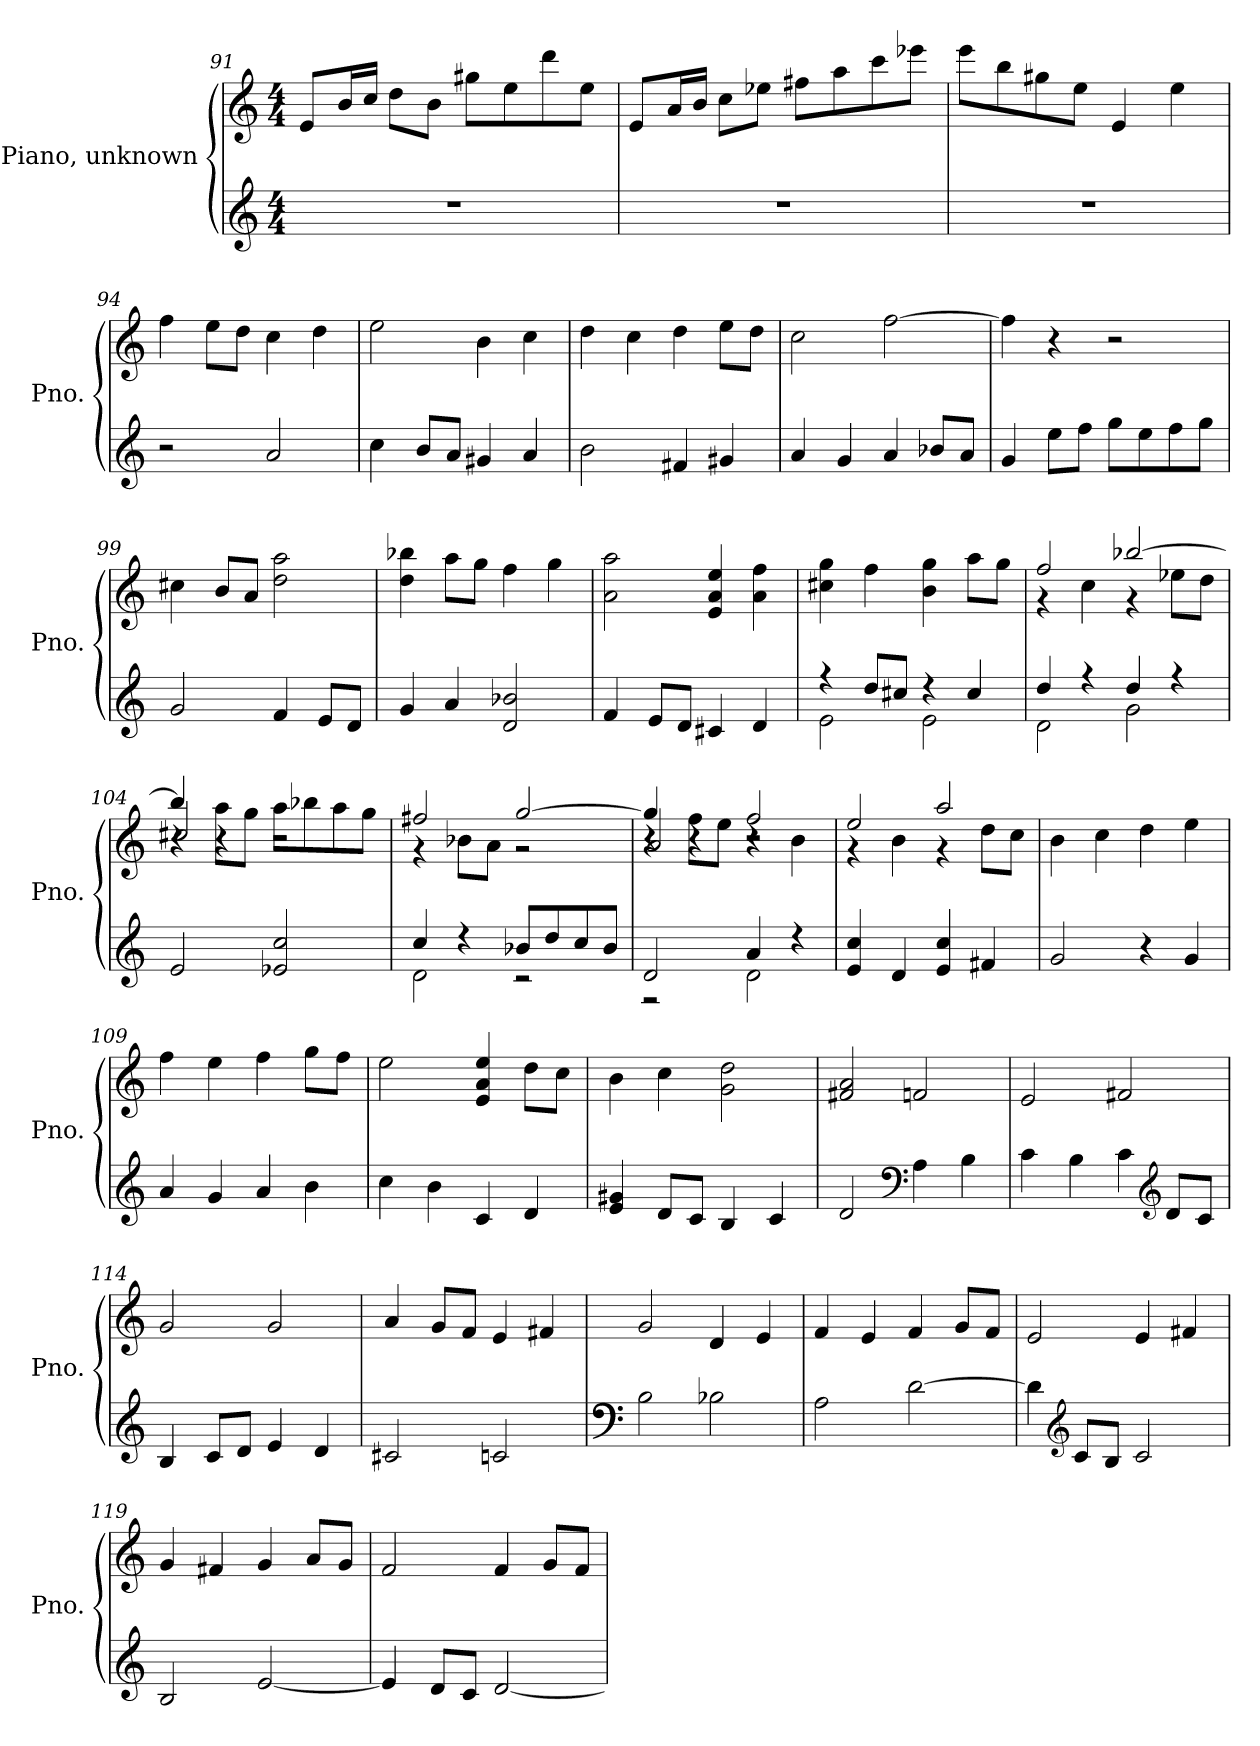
**kern	**kern
*part1	*part1
*staff2	*staff1
*I"Piano, unknown	*
*I'Pno.	*
*clefG2	*clefG2
*k[]	*k[]
*M4/4	*M4/4
=91	=91
1r	8e/L
.	16b/L
.	16cc/JJ
.	8dd\L
.	8b\J
.	8gg#X\L
.	8ee\
.	8ddd\
.	8ee\J
=92	=92
1r	8e/L
.	16a/L
.	16b/JJ
.	8cc\L
.	8ee-X\J
.	8ff#X\L
.	8aa\
.	8ccc\
.	8eee-X\J
=93	=93
1r	8eee\L
.	8bb\
.	8gg#X\
.	8ee\J
.	4e/
.	4ee\
=94	=94
2r	4ff\
.	8ee\L
.	8dd\J
2a/	4cc\
.	4dd\
!!LO:LB:g=z
=95	=95
4cc\	2ee\
8b/L	.
8a/J	.
4g#X/	4b\
4a/	4cc\
=96	=96
2b\	4dd\
.	4cc\
4f#X/	4dd\
4g#X/	8ee\L
.	8dd\J
=97	=97
4a/	2cc\
4g/	.
4a/	[2ff\
8b-X/L	.
8a/J	.
=98	=98
4g/	4ff\]
8ee\L	4r
8ff\J	.
8gg\L	2r
8ee\	.
8ff\	.
8gg\J	.
=99	=99
2g/	4cc#X\
.	8b/L
.	8a/J
4f/	2dd\ 2aa\
8e/L	.
8d/J	.
=100	=100
4g/	4dd\ 4bb-X\
4a/	8aa\L
.	8gg\J
2d/ 2b-X/	4ff\
.	4gg\
!!LO:PB:g=z
=101	=101
4f/	2a\ 2aa\
8e/L	.
8d/J	.
4c#X/	4e/ 4a/ 4ee/
4d/	4a\ 4ff\
=102	=102
*^	*
4r	2e\	4cc#X\ 4gg\
8dd/L	.	4ff\
8cc#X/J	.	.
4r	2e\	4b\ 4gg\
4cc#/	.	8aa\L
.	.	8gg\J
=103	=103	=103
*	*	*^
4dd/	2d\	2ff/	4r
4r	.	.	4cc\
4dd/	2g\	[2bb-X/	4r
4r	.	.	8ee-X\L
.	.	.	8dd\J
*v	*v	*	*
=104	=104	=104
*	*	*^
2e/	4bb-/]	4r	2cc#X/
.	4r	8aa\L	.
.	.	8gg\J	.
2e-X/ 2cc/	2r	8aa\L	2r
.	.	8bb-X\	.
.	.	8aa\	.
.	.	8gg\J	.
*	*	*v	*v
=105	=105	=105
*^	*	*
4cc/	2d\	2ff#X/	4r
4r	.	.	8b-X\L
.	.	.	8a\J
8b-X/L	2r	[2gg/	2r
8dd/	.	.	.
8cc/	.	.	.
8b-/J	.	.	.
!!LO:LB:g=z
=106	=106	=106	=106
*	*	*	*^
2d/	2r	4gg/]	4r	2a/
.	.	4r	8ff\L	.
.	.	.	8ee\J	.
4a/	2d\	2ff/	4r	2r
4r	.	.	4b\	.
*v	*v	*	*	*
*	*	*v	*v
=107	=107	=107
4e/ 4cc/	2ee/	4r
4d/	.	4b\
4e/ 4cc/	2aa/	4r
4f#X/	.	8dd\L
.	.	8cc\J
*	*v	*v
=108	=108
2g/	4b\
.	4cc\
4r	4dd\
4g/	4ee\
=109	=109
4a/	4ff\
4g/	4ee\
4a/	4ff\
4b\	8gg\L
.	8ff\J
=110	=110
4cc\	2ee\
4b\	.
4c/	4e/ 4a/ 4ee/
4d/	8dd\L
.	8cc\J
=111	=111
4e/ 4g#X/	4b\
8d/L	4cc\
8c/J	.
4B/	2g\ 2dd\
4c/	.
=112	=112
2d/	2f#X/ 2a/
*clefF4	*
4A\	2fn/
4B\	.
!!LO:LB:g=z
=113	=113
4c\	2e/
4B\	.
4c\	2f#X/
*clefG2	*
8d/L	.
8c/J	.
=114	=114
4B/	2g/
8c/L	.
8d/J	.
4e/	2g/
4d/	.
=115	=115
2c#X/	4a/
.	8g/L
.	8f/J
2cn/	4e/
.	4f#X/
=116	=116
*clefF4	*
2B\	2g/
2B-X\	4d/
.	4e/
=117	=117
2A\	4f/
.	4e/
[2d\	4f/
.	8g/L
.	8f/J
=118	=118
4d\]	2e/
*clefG2	*
8c/L	.
8B/J	.
2c/	4e/
.	4f#X/
!!LO:LB:g=z
=119	=119
2B/	4g/
.	4f#X/
[2e/	4g/
.	8a/L
.	8g/J
=120	=120
4e/]	2f/
8d/L	.
8c/J	.
[2d/	4f/
.	8g/L
.	8f/J
=	=
*-	*-
